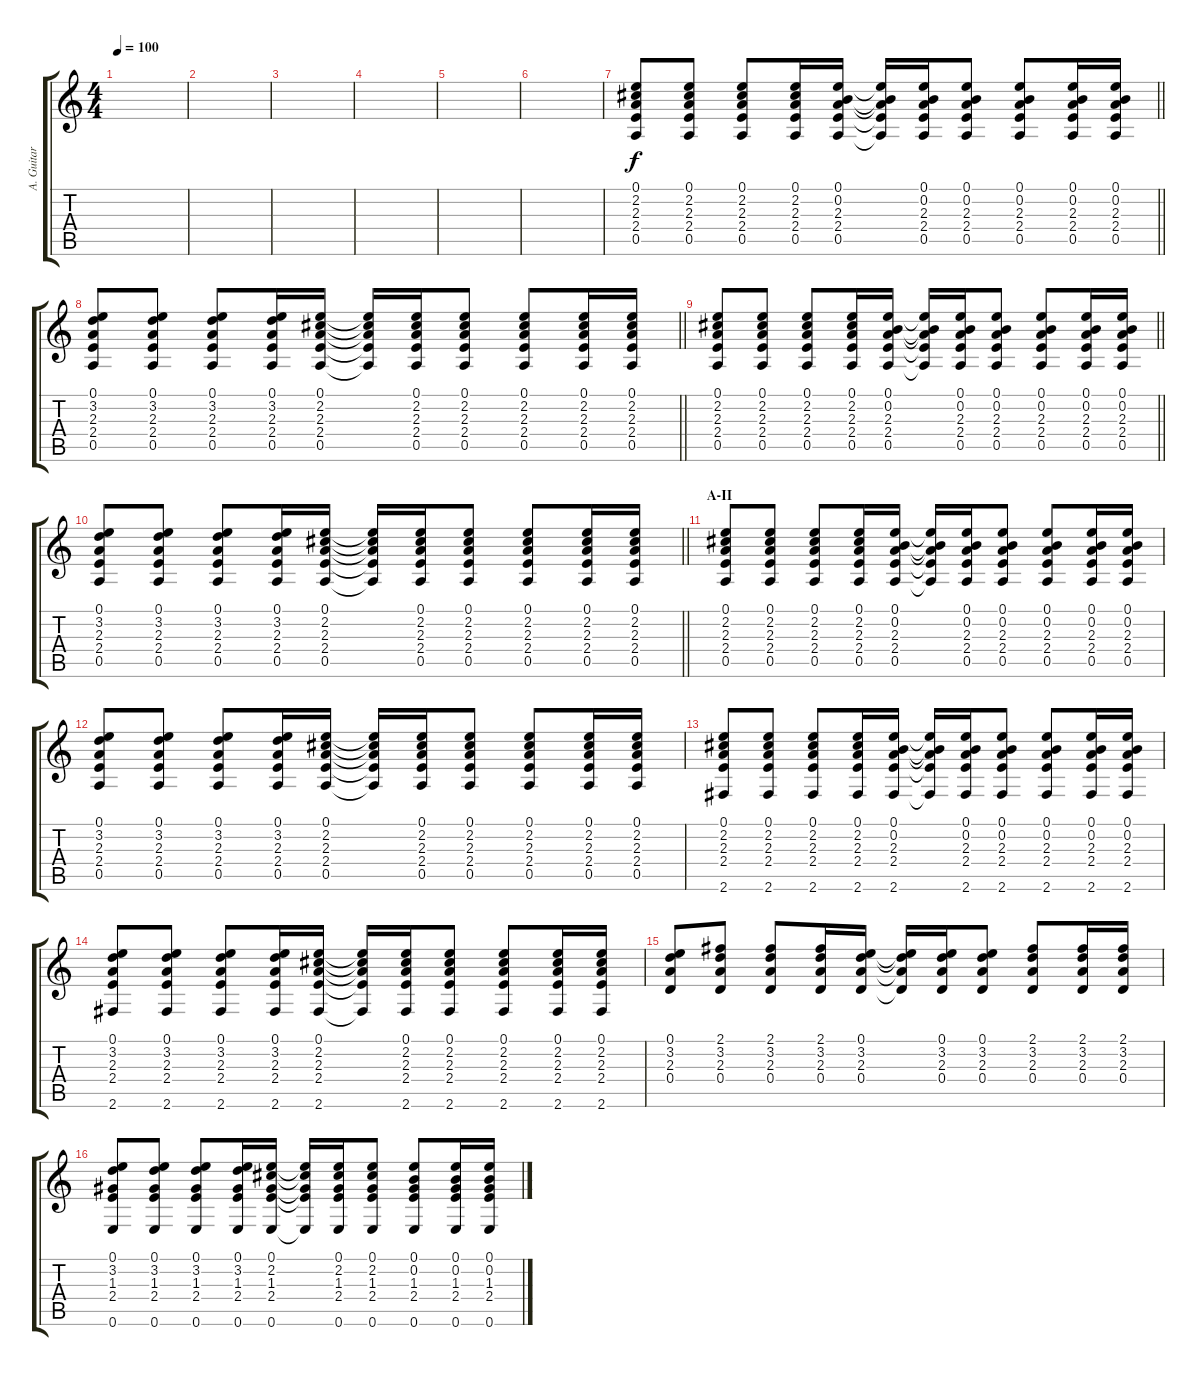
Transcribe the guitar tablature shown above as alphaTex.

\track ("A. Guitar III (Tora) " "A. Guitar ") {instrument acousticguitarsteel}
\staff {score tabs}
\tuning (E4 B3 G3 D3 A2 E2) {hide}
\ts (4 4)
\tempo 100
\clef g2
\ks c
|
|
|
|
|
|
\barLineRight lightlight
(0.1 2.2 2.3 2.4 0.5).8 (0.1 2.2 2.3 2.4 0.5).8 (0.1 2.2 2.3 2.4 0.5).8 (0.1 2.2 2.3 2.4 0.5).16 (0.1 0.2 2.3 2.4 0.5).16 (0.1{t} 0.2{t} 2.3{t} 2.4{t} 0.5{t}).16 (0.1 0.2 2.3 2.4 0.5).16 (0.1 0.2 2.3 2.4 0.5).8 (0.1 0.2 2.3 2.4 0.5).8 (0.1 0.2 2.3 2.4 0.5).16 (0.1 0.2 2.3 2.4 0.5).16 |
\barLineRight lightlight
(0.1 3.2 2.3 2.4 0.5).8 (0.1 3.2 2.3 2.4 0.5).8 (0.1 3.2 2.3 2.4 0.5).8 (0.1 3.2 2.3 2.4 0.5).16 (0.1 2.2 2.3 2.4 0.5).16 (0.1{t} 2.2{t} 2.3{t} 2.4{t} 0.5{t}).16 (0.1 2.2 2.3 2.4 0.5).16 (0.1 2.2 2.3 2.4 0.5).8 (0.1 2.2 2.3 2.4 0.5).8 (0.1 2.2 2.3 2.4 0.5).16 (0.1 2.2 2.3 2.4 0.5).16 |
\section ("" "")
\barLineRight lightlight
(0.1 2.2 2.3 2.4 0.5).8 (0.1 2.2 2.3 2.4 0.5).8 (0.1 2.2 2.3 2.4 0.5).8 (0.1 2.2 2.3 2.4 0.5).16 (0.1 0.2 2.3 2.4 0.5).16 (0.1{t} 0.2{t} 2.3{t} 2.4{t} 0.5{t}).16 (0.1 0.2 2.3 2.4 0.5).16 (0.1 0.2 2.3 2.4 0.5).8 (0.1 0.2 2.3 2.4 0.5).8 (0.1 0.2 2.3 2.4 0.5).16 (0.1 0.2 2.3 2.4 0.5).16 |
\barLineRight lightlight
(0.1 3.2 2.3 2.4 0.5).8 (0.1 3.2 2.3 2.4 0.5).8 (0.1 3.2 2.3 2.4 0.5).8 (0.1 3.2 2.3 2.4 0.5).16 (0.1 2.2 2.3 2.4 0.5).16 (0.1{t} 2.2{t} 2.3{t} 2.4{t} 0.5{t}).16 (0.1 2.2 2.3 2.4 0.5).16 (0.1 2.2 2.3 2.4 0.5).8 (0.1 2.2 2.3 2.4 0.5).8 (0.1 2.2 2.3 2.4 0.5).16 (0.1 2.2 2.3 2.4 0.5).16 |
\section ("" "A-II")
(0.1 2.2 2.3 2.4 0.5).8 (0.1 2.2 2.3 2.4 0.5).8 (0.1 2.2 2.3 2.4 0.5).8 (0.1 2.2 2.3 2.4 0.5).16 (0.1 0.2 2.3 2.4 0.5).16 (0.1{t} 0.2{t} 2.3{t} 2.4{t} 0.5{t}).16 (0.1 0.2 2.3 2.4 0.5).16 (0.1 0.2 2.3 2.4 0.5).8 (0.1 0.2 2.3 2.4 0.5).8 (0.1 0.2 2.3 2.4 0.5).16 (0.1 0.2 2.3 2.4 0.5).16 |
(0.1 3.2 2.3 2.4 0.5).8 (0.1 3.2 2.3 2.4 0.5).8 (0.1 3.2 2.3 2.4 0.5).8 (0.1 3.2 2.3 2.4 0.5).16 (0.1 2.2 2.3 2.4 0.5).16 (0.1{t} 2.2{t} 2.3{t} 2.4{t} 0.5{t}).16 (0.1 2.2 2.3 2.4 0.5).16 (0.1 2.2 2.3 2.4 0.5).8 (0.1 2.2 2.3 2.4 0.5).8 (0.1 2.2 2.3 2.4 0.5).16 (0.1 2.2 2.3 2.4 0.5).16 |
(0.1 2.2 2.3 2.4 2.6).8 (0.1 2.2 2.3 2.4 2.6).8 (0.1 2.2 2.3 2.4 2.6).8 (0.1 2.2 2.3 2.4 2.6).16 (0.1 0.2 2.3 2.4 2.6).16 (0.1{t} 0.2{t} 2.3{t} 2.4{t} 2.6{t}).16 (0.1 0.2 2.3 2.4 2.6).16 (0.1 0.2 2.3 2.4 2.6).8 (0.1 0.2 2.3 2.4 2.6).8 (0.1 0.2 2.3 2.4 2.6).16 (0.1 0.2 2.3 2.4 2.6).16 |
(0.1 3.2 2.3 2.4 2.6).8 (0.1 3.2 2.3 2.4 2.6).8 (0.1 3.2 2.3 2.4 2.6).8 (0.1 3.2 2.3 2.4 2.6).16 (0.1 2.2 2.3 2.4 2.6).16 (0.1{t} 2.2{t} 2.3{t} 2.4{t} 2.6{t}).16 (0.1 2.2 2.3 2.4 2.6).16 (0.1 2.2 2.3 2.4 2.6).8 (0.1 2.2 2.3 2.4 2.6).8 (0.1 2.2 2.3 2.4 2.6).16 (0.1 2.2 2.3 2.4 2.6).16 |
(0.1 3.2 2.3 0.4).8 (2.1 3.2 2.3 0.4).8 (2.1 3.2 2.3 0.4).8 (2.1 3.2 2.3 0.4).16 (0.1 3.2 2.3 0.4).16 (0.1{t} 3.2{t} 2.3{t} 0.4{t}).16 (0.1 3.2 2.3 0.4).16 (0.1 3.2 2.3 0.4).8 (2.1 3.2 2.3 0.4).8 (2.1 3.2 2.3 0.4).16 (2.1 3.2 2.3 0.4).16 |
(0.1 3.2 1.3 2.4 0.6).8 (0.1 3.2 1.3 2.4 0.6).8 (0.1 3.2 1.3 2.4 0.6).8 (0.1 3.2 1.3 2.4 0.6).16 (0.1 2.2 1.3 2.4 0.6).16 (0.1{t} 2.2{t} 1.3{t} 2.4{t} 0.6{t}).16 (0.1 2.2 1.3 2.4 0.6).16 (0.1 2.2 1.3 2.4 0.6).8 (0.1 0.2 1.3 2.4 0.6).8 (0.1 0.2 1.3 2.4 0.6).16 (0.1 0.2 1.3 2.4 0.6).16
